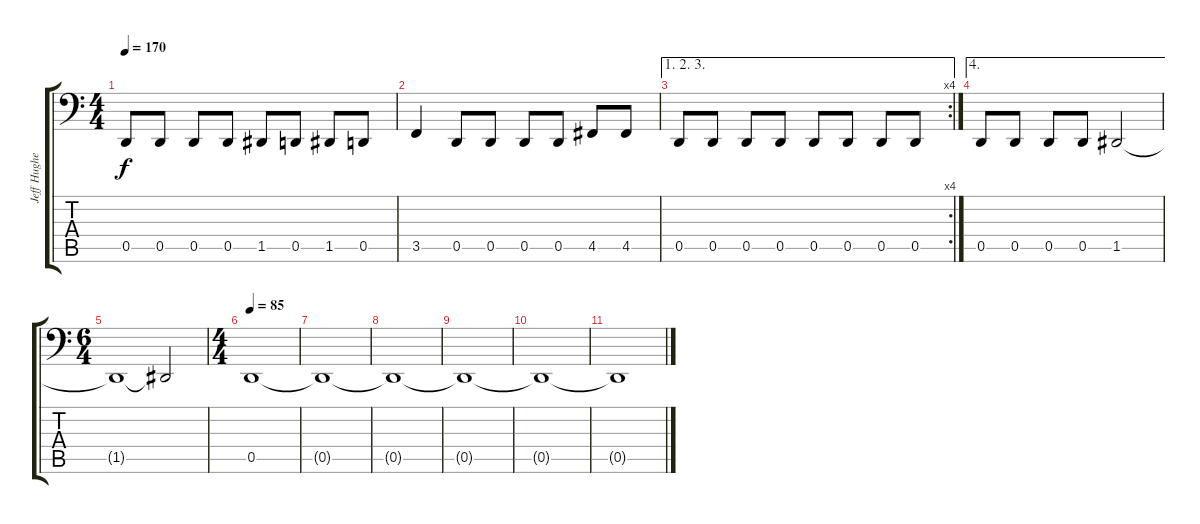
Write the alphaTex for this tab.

\track ("Jeff Hughell" "Jeff Hughe") {instrument electricbassfinger}
\staff {score tabs}
\tuning (Bb2 F2 C2 G1 D1 A0) {hide}
\ts (4 4)
\tempo 170
\clef f4
\ks c
0.5.8{dy f} 0.5.8 0.5.8 0.5.8 1.5.8 0.5.8 1.5.8 0.5.8 |
3.5.4 0.5.8 0.5.8 0.5.8 0.5.8 4.5.8 4.5.8 |
\ae (1 2 3)
\rc 4
0.5.8 0.5.8 0.5.8 0.5.8 0.5.8 0.5.8 0.5.8 0.5.8 |
\ae 4
0.5.8 0.5.8 0.5.8 0.5.8 1.5.2 |
\ts (6 4)
1.5{t}.1 1.5{t}.2 |
\ts (4 4)
\tempo 85
0.5.1 |
0.5{t}.1 |
0.5{t}.1 |
0.5{t}.1 |
0.5{t}.1 |
0.5{t}.1
